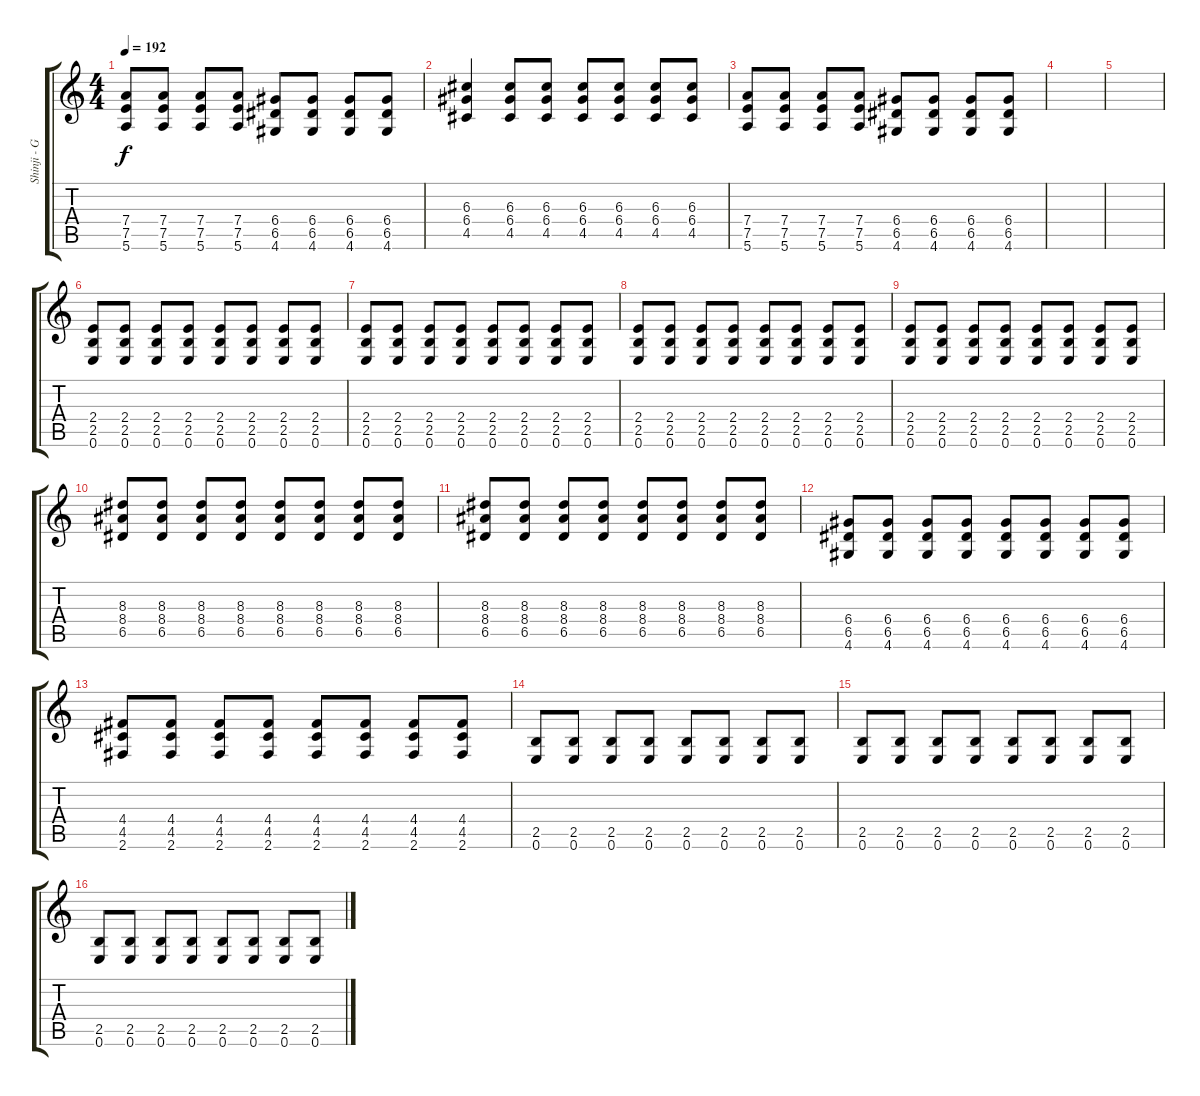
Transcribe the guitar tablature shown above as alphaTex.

\track ("Shinji - Guitar 2 " "Shinji - G") {instrument overdrivenguitar}
\staff {score tabs}
\tuning (E4 B3 G3 D3 A2 E2) {hide}
\ts (4 4)
\tempo 192
\clef g2
\ks c
(7.4 7.5 5.6).8{dy f} (7.4 7.5 5.6).8 (7.4 7.5 5.6).8 (7.4 7.5 5.6).8 (6.4 6.5 4.6).8 (6.4 6.5 4.6).8 (6.4 6.5 4.6).8 (6.4 6.5 4.6).8 |
(6.3 6.4 4.5).4 (6.3 6.4 4.5).8 (6.3 6.4 4.5).8 (6.3 6.4 4.5).8 (6.3 6.4 4.5).8 (6.3 6.4 4.5).8 (6.3 6.4 4.5).8 |
(7.4 7.5 5.6).8 (7.4 7.5 5.6).8 (7.4 7.5 5.6).8 (7.4 7.5 5.6).8 (6.4 6.5 4.6).8 (6.4 6.5 4.6).8 (6.4 6.5 4.6).8 (6.4 6.5 4.6).8 |
|
|
(2.4 2.5 0.6).8 (2.4 2.5 0.6).8 (2.4 2.5 0.6).8 (2.4 2.5 0.6).8 (2.4 2.5 0.6).8 (2.4 2.5 0.6).8 (2.4 2.5 0.6).8 (2.4 2.5 0.6).8 |
(2.4 2.5 0.6).8 (2.4 2.5 0.6).8 (2.4 2.5 0.6).8 (2.4 2.5 0.6).8 (2.4 2.5 0.6).8 (2.4 2.5 0.6).8 (2.4 2.5 0.6).8 (2.4 2.5 0.6).8 |
(2.4 2.5 0.6).8 (2.4 2.5 0.6).8 (2.4 2.5 0.6).8 (2.4 2.5 0.6).8 (2.4 2.5 0.6).8 (2.4 2.5 0.6).8 (2.4 2.5 0.6).8 (2.4 2.5 0.6).8 |
(2.4 2.5 0.6).8 (2.4 2.5 0.6).8 (2.4 2.5 0.6).8 (2.4 2.5 0.6).8 (2.4 2.5 0.6).8 (2.4 2.5 0.6).8 (2.4 2.5 0.6).8 (2.4 2.5 0.6).8 |
(8.3 8.4 6.5).8 (8.3 8.4 6.5).8 (8.3 8.4 6.5).8 (8.3 8.4 6.5).8 (8.3 8.4 6.5).8 (8.3 8.4 6.5).8 (8.3 8.4 6.5).8 (8.3 8.4 6.5).8 |
(8.3 8.4 6.5).8 (8.3 8.4 6.5).8 (8.3 8.4 6.5).8 (8.3 8.4 6.5).8 (8.3 8.4 6.5).8 (8.3 8.4 6.5).8 (8.3 8.4 6.5).8 (8.3 8.4 6.5).8 |
(6.4 6.5 4.6).8 (6.4 6.5 4.6).8 (6.4 6.5 4.6).8 (6.4 6.5 4.6).8 (6.4 6.5 4.6).8 (6.4 6.5 4.6).8 (6.4 6.5 4.6).8 (6.4 6.5 4.6).8 |
(4.4 4.5 2.6).8 (4.4 4.5 2.6).8 (4.4 4.5 2.6).8 (4.4 4.5 2.6).8 (4.4 4.5 2.6).8 (4.4 4.5 2.6).8 (4.4 4.5 2.6).8 (4.4 4.5 2.6).8 |
(2.5 0.6).8 (2.5 0.6).8 (2.5 0.6).8 (2.5 0.6).8 (2.5 0.6).8 (2.5 0.6).8 (2.5 0.6).8 (2.5 0.6).8 |
(2.5 0.6).8 (2.5 0.6).8 (2.5 0.6).8 (2.5 0.6).8 (2.5 0.6).8 (2.5 0.6).8 (2.5 0.6).8 (2.5 0.6).8 |
(2.5 0.6).8 (2.5 0.6).8 (2.5 0.6).8 (2.5 0.6).8 (2.5 0.6).8 (2.5 0.6).8 (2.5 0.6).8 (2.5 0.6).8
